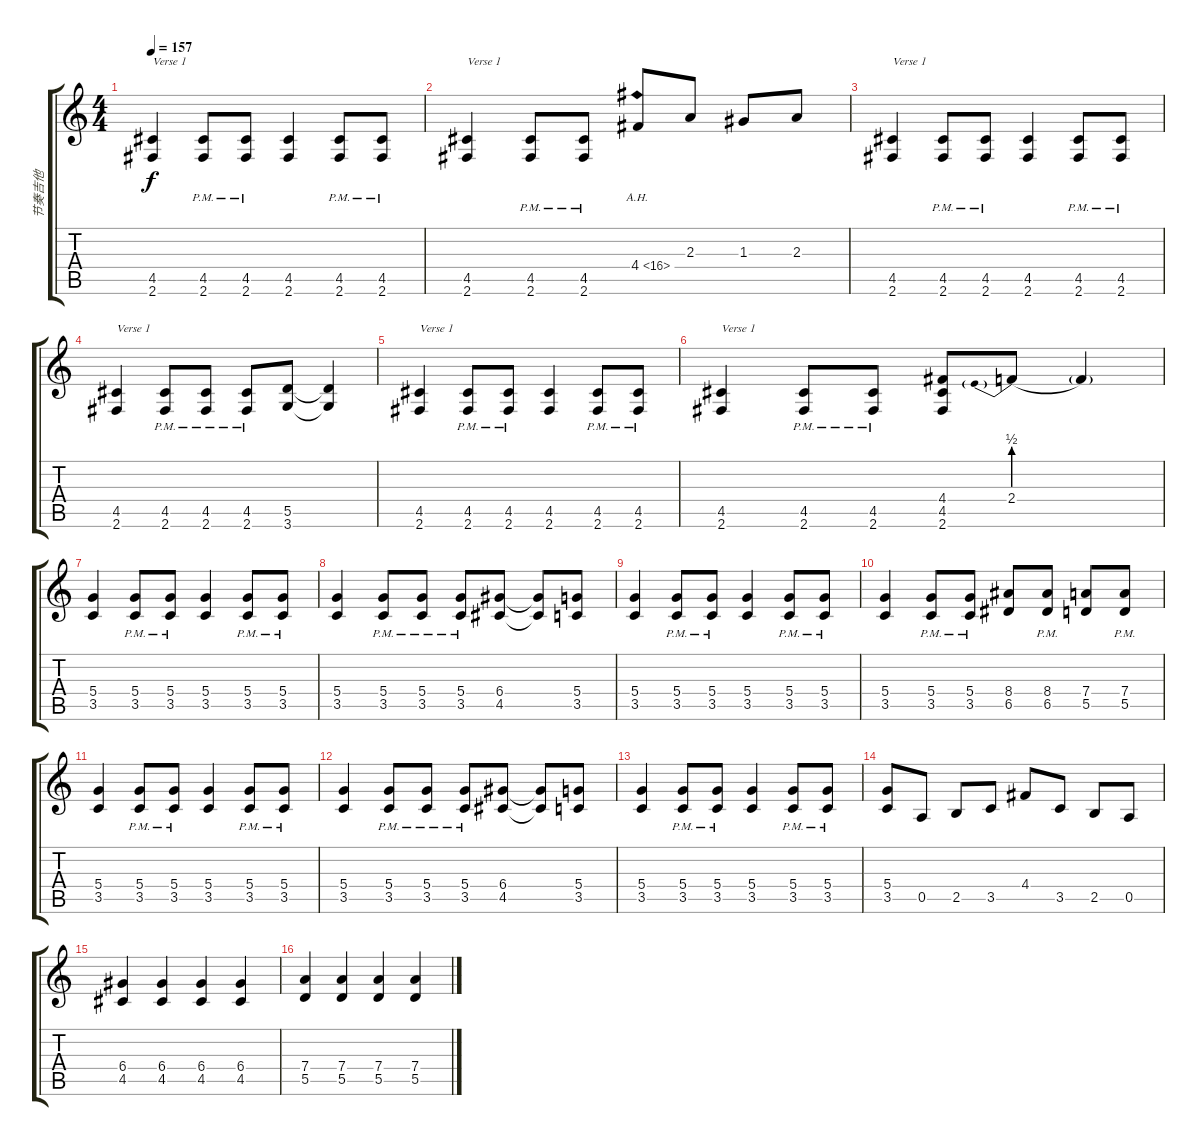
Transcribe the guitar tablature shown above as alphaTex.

\track ("节奏吉他" "节奏吉他") {instrument distortionguitar}
\staff {score tabs}
\tuning (E4 B3 G3 D3 A2 E2) {hide}
\ts (4 4)
\tempo 157
\clef g2
\ks c
(4.5 2.6).4{txt "Verse 1" dy f} (4.5{pm} 2.6{pm}).8 (4.5{pm} 2.6{pm}).8 (4.5 2.6).4 (4.5{pm} 2.6{pm}).8 (4.5{pm} 2.6{pm}).8 |
(4.5 2.6).4{txt "Verse 1"} (4.5{pm} 2.6{pm}).8 (4.5{pm} 2.6{pm}).8 4.4{ah 12}.8 2.3.8 1.3.8 2.3.8 |
(4.5 2.6).4{txt "Verse 1"} (4.5{pm} 2.6{pm}).8 (4.5{pm} 2.6{pm}).8 (4.5 2.6).4 (4.5{pm} 2.6{pm}).8 (4.5{pm} 2.6{pm}).8 |
(4.5 2.6).4{txt "Verse 1"} (4.5{pm} 2.6{pm}).8 (4.5{pm} 2.6{pm}).8 (4.5{pm} 2.6{pm}).8 (5.5 3.6).8 (5.5{t} 3.6{t}).4 |
(4.5 2.6).4{txt "Verse 1"} (4.5{pm} 2.6{pm}).8 (4.5{pm} 2.6{pm}).8 (4.5 2.6).4 (4.5{pm} 2.6{pm}).8 (4.5{pm} 2.6{pm}).8 |
(4.5 2.6).4{txt "Verse 1"} (4.5{pm} 2.6{pm}).8 (4.5{pm} 2.6{pm}).8 (4.4 4.5 2.6).8 2.4{be (prebend 0 2 60 2)}.8 2.4{t}.4 |
(5.4 3.5).4 (5.4{pm} 3.5{pm}).8 (5.4{pm} 3.5{pm}).8 (5.4 3.5).4 (5.4{pm} 3.5{pm}).8 (5.4{pm} 3.5{pm}).8 |
(5.4 3.5).4 (5.4{pm} 3.5{pm}).8 (5.4{pm} 3.5{pm}).8 (5.4{pm} 3.5{pm}).8 (6.4 4.5).8 (6.4{t} 4.5{t}).8 (5.4 3.5).8 |
(5.4 3.5).4 (5.4{pm} 3.5{pm}).8 (5.4{pm} 3.5{pm}).8 (5.4 3.5).4 (5.4{pm} 3.5{pm}).8 (5.4{pm} 3.5{pm}).8 |
(5.4 3.5).4 (5.4{pm} 3.5{pm}).8 (5.4{pm} 3.5{pm}).8 (8.4 6.5).8 (8.4{pm} 6.5{pm}).8 (7.4 5.5).8 (7.4{pm} 5.5{pm}).8 |
(5.4 3.5).4 (5.4{pm} 3.5{pm}).8 (5.4{pm} 3.5{pm}).8 (5.4 3.5).4 (5.4{pm} 3.5{pm}).8 (5.4{pm} 3.5{pm}).8 |
(5.4 3.5).4 (5.4{pm} 3.5{pm}).8 (5.4{pm} 3.5{pm}).8 (5.4{pm} 3.5{pm}).8 (6.4 4.5).8 (6.4{t} 4.5{t}).8 (5.4 3.5).8 |
(5.4 3.5).4 (5.4{pm} 3.5{pm}).8 (5.4{pm} 3.5{pm}).8 (5.4 3.5).4 (5.4{pm} 3.5{pm}).8 (5.4{pm} 3.5{pm}).8 |
(5.4 3.5).8 0.5.8 2.5.8 3.5.8 4.4.8 3.5.8 2.5.8 0.5.8 |
(6.4 4.5).4 (6.4 4.5).4 (6.4 4.5).4 (6.4 4.5).4 |
(7.4 5.5).4 (7.4 5.5).4 (7.4 5.5).4 (7.4 5.5).4
